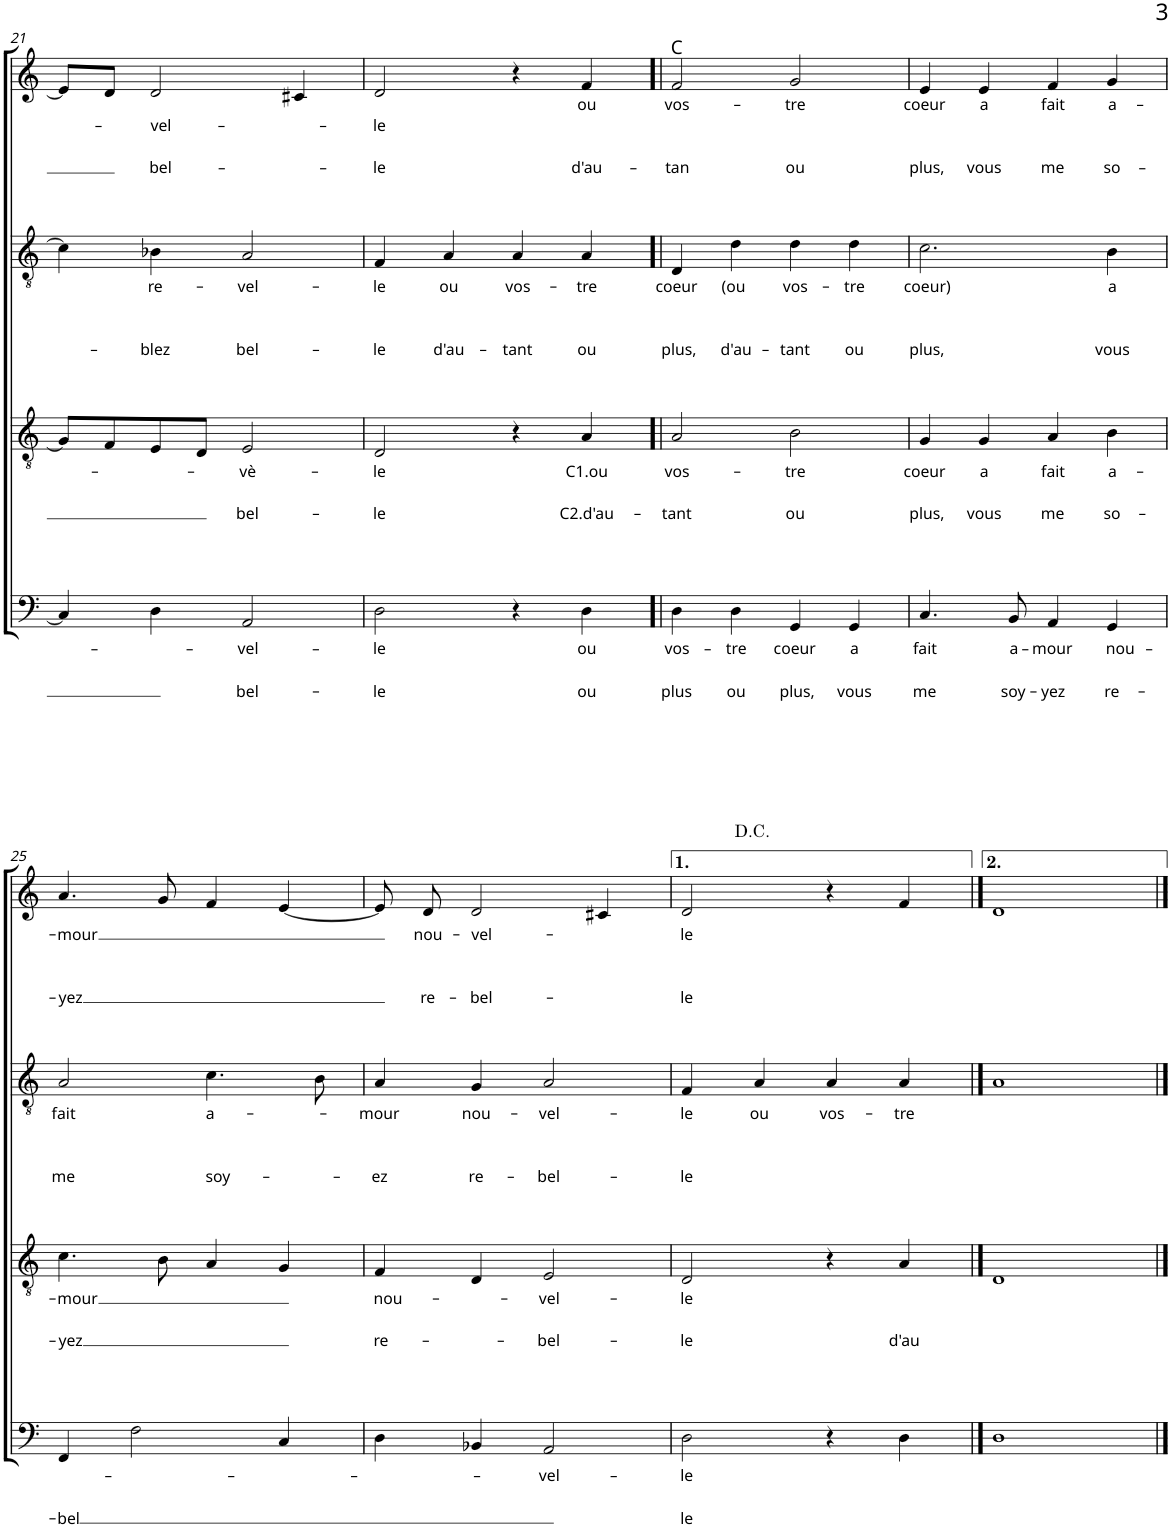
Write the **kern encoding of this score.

**kern	**text	**text	**text	**text	**kern	**text	**text	**text	**text	**kern	**text	**text	**text	**text	**kern	**text	**text	**text	**text
*part4	*part4	*part4	*part4	*part4	*part3	*part3	*part3	*part3	*part3	*part2	*part2	*part2	*part2	*part2	*part1	*part1	*part1	*part1	*part1
*staff4	*staff4	*staff4	*staff4	*staff4	*staff3	*staff3	*staff3	*staff3	*staff3	*staff2	*staff2	*staff2	*staff2	*staff2	*staff1	*staff1	*staff1	*staff1	*staff1
*I"Harpe	*	*	*	*	*I"Harpe	*	*	*	*	*I"Harpe	*	*	*	*	*I"Harpe	*	*	*	*
*I'Hp	*	*	*	*	*I'Hp	*	*	*	*	*I'Hp	*	*	*	*	*I'Hp	*	*	*	*
!!LO:PB:g=z
*clefF4	*	*	*	*	*clefGv2	*	*	*	*	*clefGv2	*	*	*	*	*clefG2	*	*	*	*
*k[]	*	*	*	*	*k[]	*	*	*	*	*k[]	*	*	*	*	*k[]	*	*	*	*
*M2/2	*	*	*	*	*M2/2	*	*	*	*	*M2/2	*	*	*	*	*M2/2	*	*	*	*
*met(c|)	*	*	*	*	*met(c|)	*	*	*	*	*met(c|)	*	*	*	*	*met(c|)	*	*	*	*
=21	=21	=21	=21	=21	=21	=21	=21	=21	=21	=21	=21	=21	=21	=21	=21	=21	=21	=21	=21
4C/]	.	.	.	.	8G/L]	.	.	.	.	4c\]	.	.	.	.	8e/L]	.	.	.	.
.	.	.	.	.	8F/	.	.	.	.	.	.	.	.	.	8d/J	.	.	.	.
!	!	!	!	!	!	!	!	!	!	!	!LO:LY:b	!	!	!LO:LY:b	!	!	!LO:LY:b	!	!LO:LY:b
4D\	.	.	.	.	8E/	.	.	.	.	4B-X\	re-	.	.	-blez	2d/	.	-vel-	.	bel-
.	.	.	.	.	8D/J	.	.	.	.	.	.	.	.	.	.	.	.	.	.
!	!	!LO:LY:b	!	!LO:LY:b	!	!	!LO:LY:b	!	!LO:LY:b	!	!LO:LY:b	!	!	!LO:LY:b	!	!	!	!	!
2AA/	.	-vel-	.	bel-	2E/	.	-vè-	.	bel-	2A/	-vel-	.	.	bel-	.	.	.	.	.
.	.	.	.	.	.	.	.	.	.	.	.	.	.	.	4c#X/	.	.	.	.
=22	=22	=22	=22	=22	=22	=22	=22	=22	=22	=22	=22	=22	=22	=22	=22	=22	=22	=22	=22
!	!	!LO:LY:b	!	!LO:LY:b	!	!	!LO:LY:b	!	!LO:LY:b	!	!LO:LY:b	!	!	!LO:LY:b	!	!	!LO:LY:b	!	!LO:LY:b
2D\	.	-le	.	-le	2D/	.	-le	.	-le	4F/	-le	.	.	-le	2d/	.	-le	.	-le
!	!	!	!	!	!	!	!	!	!	!	!LO:LY:b	!	!	!LO:LY:b	!	!	!	!	!
.	.	.	.	.	.	.	.	.	.	4A/	ou	.	.	d'au-	.	.	.	.	.
!	!	!	!	!	!	!	!	!	!	!	!LO:LY:b	!	!	!LO:LY:b	!	!	!	!	!
4r	.	.	.	.	4r	.	.	.	.	4A/	vos-	.	.	-tant	4r	.	.	.	.
!	!	!LO:LY:b	!	!LO:LY:b	!	!	!LO:LY:b	!	!LO:LY:b	!	!LO:LY:b	!	!	!LO:LY:b	!	!LO:LY:b	!	!	!LO:LY:b
4D\	.	ou	.	ou	4A/	.	C1.ou	.	C2.d'au-	4A/	-tre	.	.	ou	4f/	ou	.	.	d'au-
=23!|	=23!|	=23!|	=23!|	=23!|	=23!|	=23!|	=23!|	=23!|	=23!|	=23!|	=23!|	=23!|	=23!|	=23!|	=23!|	=23!|	=23!|	=23!|	=23!|
!	!	!	!	!	!	!	!	!	!	!	!	!	!	!	!LO:TX:a:t=C	!	!	!	!
!	!	!LO:LY:b	!	!LO:LY:b	!	!	!LO:LY:b	!	!LO:LY:b	!	!LO:LY:b	!	!	!LO:LY:b	!	!LO:LY:b	!	!	!LO:LY:b
4D\	.	vos-	.	plus	2A/	.	vos-	.	-tant	4D/	coeur	.	.	plus,	2f/	vos-	.	.	-tan
!	!	!LO:LY:b	!	!LO:LY:b	!	!	!	!	!	!	!LO:LY:b	!	!	!LO:LY:b	!	!	!	!	!
4D\	.	-tre	.	ou	.	.	.	.	.	4d\	(ou	.	.	d'au-	.	.	.	.	.
!	!	!LO:LY:b	!	!LO:LY:b	!	!	!LO:LY:b	!	!LO:LY:b	!	!LO:LY:b	!	!	!LO:LY:b	!	!LO:LY:b	!	!	!LO:LY:b
4GG/	.	coeur	.	plus,	2B\	.	-tre	.	ou	4d\	vos-	.	.	-tant	2g/	-tre	.	.	ou
!	!	!LO:LY:b	!	!LO:LY:b	!	!	!	!	!	!	!LO:LY:b	!	!	!LO:LY:b	!	!	!	!	!
4GG/	.	a	.	vous	.	.	.	.	.	4d\	-tre	.	.	ou	.	.	.	.	.
=24	=24	=24	=24	=24	=24	=24	=24	=24	=24	=24	=24	=24	=24	=24	=24	=24	=24	=24	=24
!	!	!LO:LY:b	!	!LO:LY:b	!	!	!LO:LY:b	!	!LO:LY:b	!	!LO:LY:b	!	!	!LO:LY:b	!	!LO:LY:b	!	!	!LO:LY:b
4.C/	.	fait	.	me	4G/	.	coeur	.	plus,	2.c\	coeur)	.	.	plus,	4e/	coeur	.	.	plus,
!	!	!	!	!	!	!	!LO:LY:b	!	!LO:LY:b	!	!	!	!	!	!	!LO:LY:b	!	!	!LO:LY:b
.	.	.	.	.	4G/	.	a	.	vous	.	.	.	.	.	4e/	a	.	.	vous
!	!	!LO:LY:b	!	!LO:LY:b	!	!	!	!	!	!	!	!	!	!	!	!	!	!	!
8BB/	.	a-	.	soy-	.	.	.	.	.	.	.	.	.	.	.	.	.	.	.
!	!	!LO:LY:b	!	!LO:LY:b	!	!	!LO:LY:b	!	!LO:LY:b	!	!	!	!	!	!	!LO:LY:b	!	!	!LO:LY:b
4AA/	.	-mour	.	-yez	4A/	.	fait	.	me	.	.	.	.	.	4f/	fait	.	.	me
!	!	!LO:LY:b	!	!LO:LY:b	!	!	!LO:LY:b	!	!LO:LY:b	!	!LO:LY:b	!	!	!LO:LY:b	!	!LO:LY:b	!	!	!LO:LY:b
4GG/	.	nou-	.	re-	4B\	.	a-	.	so-	4B\	a	.	.	vous	4g/	a-	.	.	so-
!!LO:LB:g=z
=25	=25	=25	=25	=25	=25	=25	=25	=25	=25	=25	=25	=25	=25	=25	=25	=25	=25	=25	=25
!	!	!	!	!LO:LY:b	!	!	!LO:LY:b	!	!LO:LY:b	!	!LO:LY:b	!	!	!LO:LY:b	!	!LO:LY:b	!	!	!LO:LY:b
4FF/	.	.	.	-bel	4.c\	.	-mour	.	-yez	2A/	fait	.	.	me	4.a/	-mour	.	.	-yez
2F\	.	.	.	.	.	.	.	.	.	.	.	.	.	.	.	.	.	.	.
.	.	.	.	.	8B\	.	.	.	.	.	.	.	.	.	8g/	.	.	.	.
!	!	!	!	!	!	!	!	!	!	!	!LO:LY:b	!	!	!LO:LY:b	!	!	!	!	!
.	.	.	.	.	4A/	.	.	.	.	4.c\	a-	.	.	soy-	4f/	.	.	.	.
4C/	.	.	.	.	4G/	.	.	.	.	.	.	.	.	.	[4e/	.	.	.	.
.	.	.	.	.	.	.	.	.	.	8B\	.	.	.	.	.	.	.	.	.
=26	=26	=26	=26	=26	=26	=26	=26	=26	=26	=26	=26	=26	=26	=26	=26	=26	=26	=26	=26
!	!	!	!	!	!	!	!LO:LY:b	!	!LO:LY:b	!	!LO:LY:b	!	!	!LO:LY:b	!	!	!	!	!
4D\	.	.	.	.	4F/	.	nou-	.	re-	4A/	-mour	.	.	-ez	8e/]	.	.	.	.
!	!	!	!	!	!	!	!	!	!	!	!	!	!	!	!	!LO:LY:b	!	!	!LO:LY:b
.	.	.	.	.	.	.	.	.	.	.	.	.	.	.	8d/	nou-	.	.	re-
!	!	!	!	!	!	!	!	!	!	!	!LO:LY:b	!	!	!LO:LY:b	!	!LO:LY:b	!	!	!LO:LY:b
4BB-X/	.	.	.	.	4D/	.	.	.	.	4G/	nou-	.	.	re-	2d/	-vel-	.	.	-bel-
!	!	!LO:LY:b	!	!	!	!	!LO:LY:b	!	!LO:LY:b	!	!LO:LY:b	!	!	!LO:LY:b	!	!	!	!	!
2AA/	.	-vel-	.	.	2E/	.	-vel-	.	-bel-	2A/	-vel-	.	.	-bel-	.	.	.	.	.
.	.	.	.	.	.	.	.	.	.	.	.	.	.	.	4c#X/	.	.	.	.
=27	=27	=27	=27	=27	=27	=27	=27	=27	=27	=27	=27	=27	=27	=27	=27	=27	=27	=27	=27
!	!	!LO:LY:b	!	!LO:LY:b	!	!	!LO:LY:b	!	!LO:LY:b	!	!LO:LY:b	!	!	!LO:LY:b	!	!LO:LY:b	!	!	!LO:LY:b
2D\	.	-le	.	le	2D/	.	-le	.	-le	4F/	-le	.	.	-le	2d/	-le	.	.	-le
!	!	!	!	!	!	!	!	!	!	!	!LO:LY:b	!	!	!	!	!	!	!	!
.	.	.	.	.	.	.	.	.	.	4A/	ou	.	.	.	.	.	.	.	.
!	!	!	!	!	!	!	!	!	!	!	!LO:LY:b	!	!	!	!	!	!	!	!
4r	.	.	.	.	4r	.	.	.	.	4A/	vos-	.	.	.	4r	.	.	.	.
!	!	!	!	!	!	!	!	!	!LO:LY:b	!	!LO:LY:b	!	!	!	!	!	!	!	!
4D\	.	.	.	.	4A/	.	.	.	d'au	4A/	-tre	.	.	.	4f/	.	.	.	.
==28	==28	==28	==28	==28	==28	==28	==28	==28	==28	==28	==28	==28	==28	==28	==28	==28	==28	==28	==28
1D	.	.	.	.	1D	.	.	.	.	1A	.	.	.	.	1d	.	.	.	.
==	==	==	==	==	==	==	==	==	==	==	==	==	==	==	==	==	==	==	==
*-	*-	*-	*-	*-	*-	*-	*-	*-	*-	*-	*-	*-	*-	*-	*-	*-	*-	*-	*-
